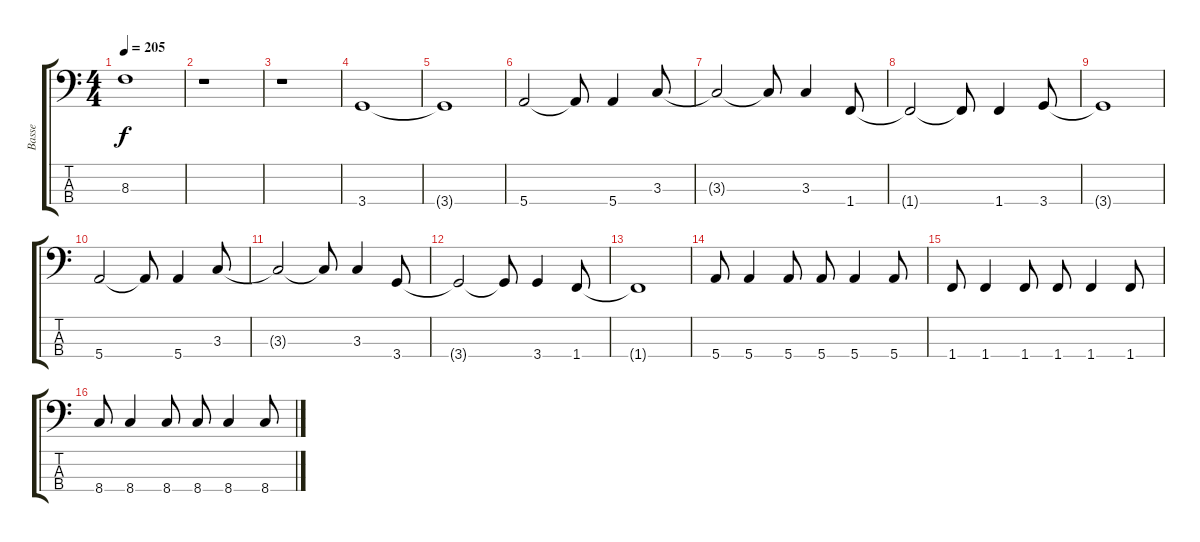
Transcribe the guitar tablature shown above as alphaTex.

\track ("Basse" "Basse") {instrument electricbasspick}
\staff {score tabs}
\tuning (G2 D2 A1 E1) {hide}
\ts (4 4)
\tempo 205
\clef f4
\ks c
8.3{t}.1{dy f} |
r.1 |
r.1 |
3.4.1 |
3.4{t}.1 |
5.4.2 5.4{t}.8 5.4.4 3.3.8 |
3.3{t}.2 3.3{t}.8 3.3.4 1.4.8 |
1.4{t}.2 1.4{t}.8 1.4.4 3.4.8 |
3.4{t}.1 |
5.4.2 5.4{t}.8 5.4.4 3.3.8 |
3.3{t}.2 3.3{t}.8 3.3.4 3.4.8 |
3.4{t}.2 3.4{t}.8 3.4.4 1.4.8 |
1.4{t}.1 |
5.4.8 5.4.4 5.4.8 5.4.8 5.4.4 5.4.8 |
1.4.8 1.4.4 1.4.8 1.4.8 1.4.4 1.4.8 |
8.4.8 8.4.4 8.4.8 8.4.8 8.4.4 8.4.8
